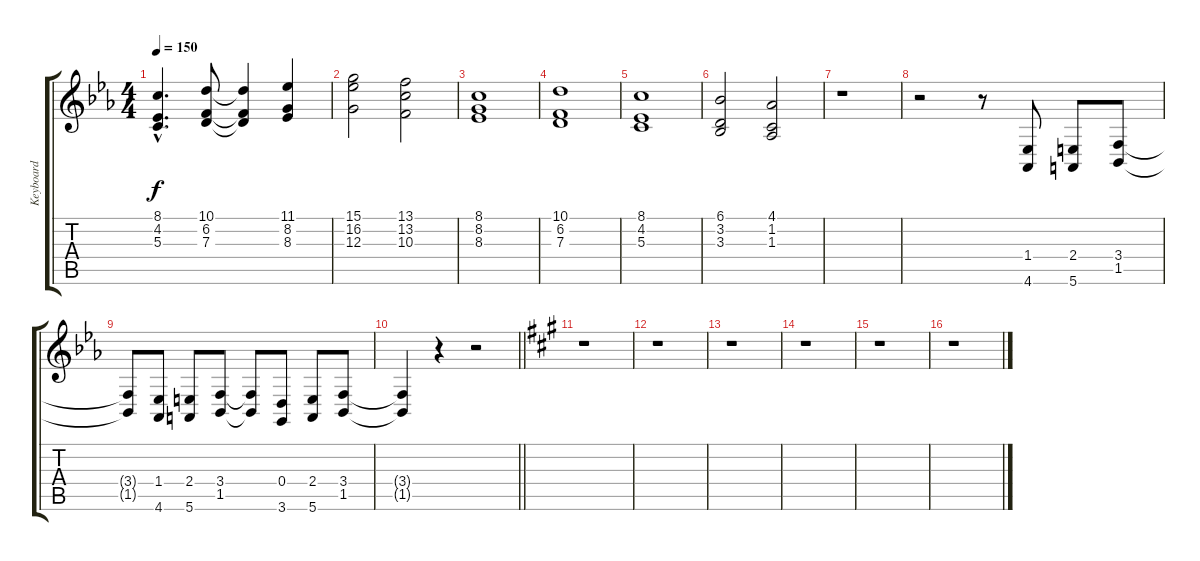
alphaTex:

\track ("Keyboard" "Keyboard") {instrument synthstrings1}
\staff {score tabs}
\tuning (E4 B3 G3 D3 A2 E2) {hide}
\ts (4 4)
\tempo 150
\clef g2
\ks eb
(8.1{hac} 4.2{hac} 5.3{hac}).4{d dy f} (10.1 6.2 7.3).8 (10.1{t} 6.2{t} 7.3{t}).4 (11.1 8.2 8.3).4 |
(15.1 16.2 12.3).2 (13.1 13.2 10.3).2 |
(8.1 8.2 8.3).1 |
(10.1 6.2 7.3).1 |
(8.1 4.2 5.3).1 |
(6.1 3.2 3.3).2 (4.1 1.2 1.3).2 |
r.1 |
r.2{instrument synthstrings1} r.8 (1.4 4.6).8 (2.4 5.6).8 (3.4 1.5).8 |
(3.4{t} 1.5{t}).8 (1.4 4.6).8 (2.4 5.6).8 (3.4 1.5).8 (3.4{t} 1.5{t}).8 (0.4 3.6).8 (2.4 5.6).8 (3.4 1.5).8 |
\barLineRight lightlight
(3.4{t} 1.5{t}).4 r.4 r.2 |
\ks a
r.1 |
r.1 |
r.1 |
r.1 |
r.1 |
r.1
